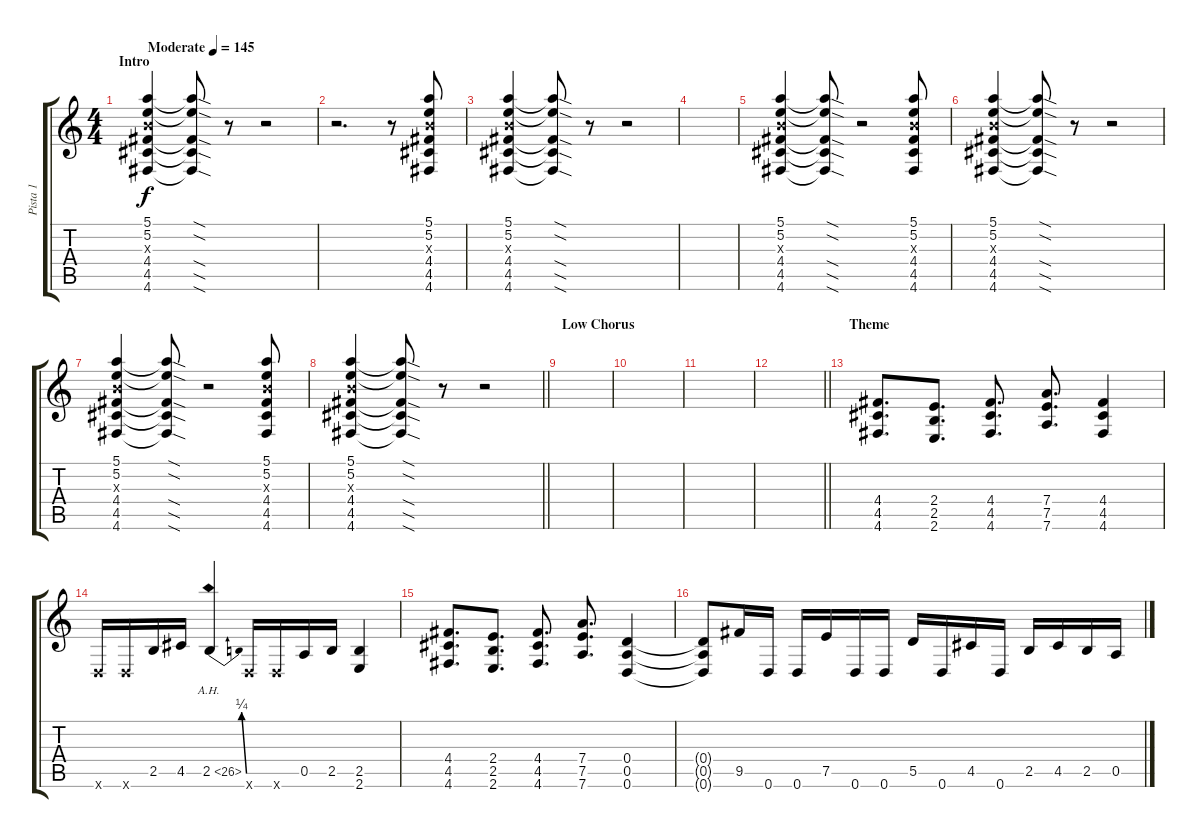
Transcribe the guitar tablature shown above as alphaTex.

\track ("Pista 1" "Pista 1") {instrument distortionguitar}
\staff {score tabs}
\tuning (E4 B3 G3 D3 A2 D2) {hide}
\ts (4 4)
\section ("" "Intro")
\tempo (145 "Moderate")
\clef g2
\ks c
(5.1 5.2 4.3{x} 4.4 4.5 4.6).4{dy f instrument distortionguitar} (5.1{sod t} 5.2{sod t} 4.4{sod t} 4.5{sod t} 4.6{sod t}).8 r.8 r.2 |
r.2{d} r.8 (5.1 5.2 4.3{x} 4.4 4.5 4.6).8 |
(5.1 5.2 4.3{x} 4.4 4.5 4.6).4 (5.1{sod t} 5.2{sod t} 4.4{sod t} 4.5{sod t} 4.6{sod t}).8 r.8 r.2 |
|
(5.1 5.2 4.3{x} 4.4 4.5 4.6).4 (5.1{sod t} 5.2{sod t} 4.4{sod t} 4.5{sod t} 4.6{sod t}).8 r.2 (5.1 5.2 4.3{x} 4.4 4.5 4.6).8 |
(5.1 5.2 4.3{x} 4.4 4.5 4.6).4 (5.1{sod t} 5.2{sod t} 4.4{sod t} 4.5{sod t} 4.6{sod t}).8 r.8 r.2 |
(5.1 5.2 4.3{x} 4.4 4.5 4.6).4 (5.1{sod t} 5.2{sod t} 4.4{sod t} 4.5{sod t} 4.6{sod t}).8 r.2 (5.1 5.2 4.3{x} 4.4 4.5 4.6).8 |
\barLineRight lightlight
(5.1 5.2 4.3{x} 4.4 4.5 4.6).4 (5.1{sod t} 5.2{sod t} 4.4{sod t} 4.5{sod t} 4.6{sod t}).8 r.8 r.2 |
\section ("" "Low Chorus")
|
|
|
\barLineRight lightlight
|
\section ("" "Theme")
(4.4 4.5 4.6).8{d} (2.4 2.5 2.6).8{d} (4.4 4.5 4.6).8{d} (7.4 7.5 7.6).8{d} (4.4 4.5 4.6).4 |
0.6{x}.16 0.6{x}.16 2.5.16 4.5.16 2.5{be (bend 0 0 60 1) ah 24}.4 0.6{x}.16 0.6{x}.16 0.5.16 2.5.16 (2.5 2.6).4 |
(4.4 4.5 4.6).8{d} (2.4 2.5 2.6).8{d} (4.4 4.5 4.6).8{d} (7.4 7.5 7.6).8{d} (0.4 0.5 0.6).4 |
(0.4{t} 0.5{t} 0.6{t}).8 9.5.16 0.6.16 0.6.16 7.5.16 0.6.16 0.6.16 5.5.16 0.6.16 4.5.16 0.6.16 2.5.16 4.5.16 2.5.16 0.5.16
